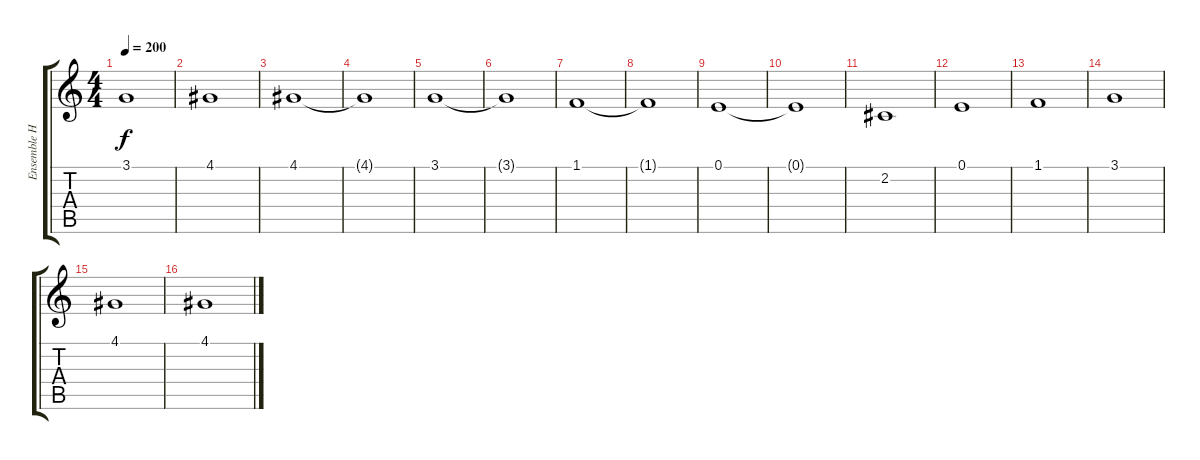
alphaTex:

\track ("Ensemble Hi" "Ensemble H") {instrument stringensemble1}
\staff {score tabs}
\tuning (E4 B3 G3 D3 A2 E2) {hide}
\ts (4 4)
\tempo 200
\clef g2
\ks c
3.1.1{dy f} |
4.1.1 |
4.1.1 |
4.1{t}.1 |
3.1.1 |
3.1{t}.1 |
1.1.1 |
1.1{t}.1 |
0.1.1 |
0.1{t}.1 |
2.2.1 |
0.1.1 |
1.1.1 |
3.1.1 |
4.1.1 |
4.1.1
